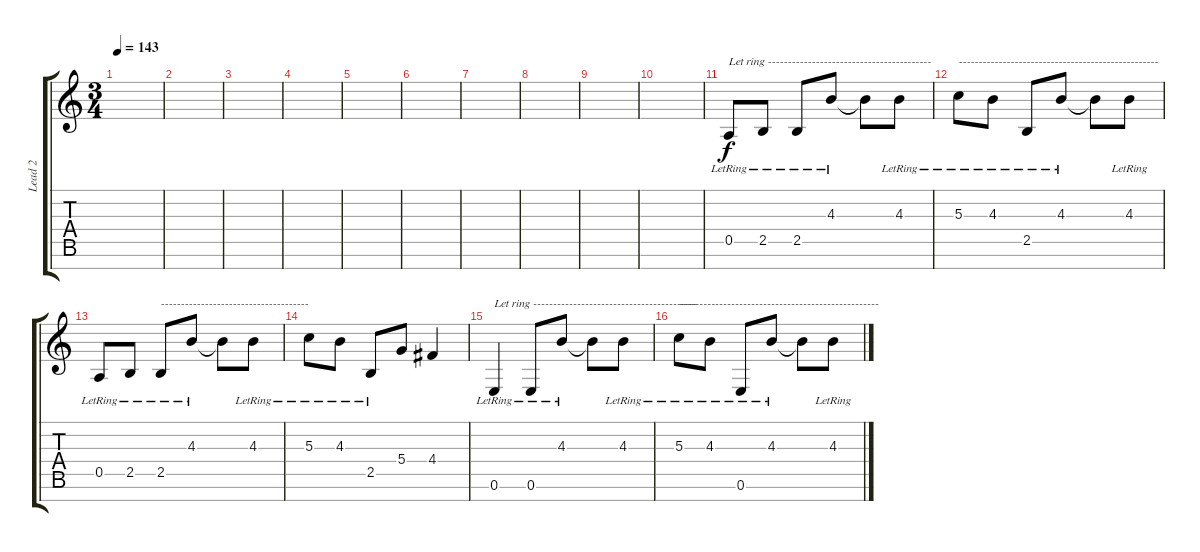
\track ("Lead 2" "Lead 2") {instrument distortionguitar}
\staff {score tabs}
\tuning (E4 B3 G3 D3 A2 E2 B1) {hide}
\ts (3 4)
\tempo 143
\clef g2
\ks c
|
|
|
|
|
|
|
|
|
|
0.5{lr}.8{txt "Let ring -----------------------------------------"} 2.5{lr}.8 2.5{lr}.8 4.3{lr}.8 4.3{t}.8 4.3{lr}.8 |
5.3{lr}.8{txt "--------------------------------------------------"} 4.3{lr}.8 2.5{lr}.8 4.3{lr}.8 4.3{t}.8 4.3{lr}.8 |
0.5{lr}.8 2.5{lr}.8 2.5{lr}.8{txt "-------------------------------------"} 4.3{lr}.8 4.3{t}.8 4.3{lr}.8 |
5.3{lr}.8 4.3{lr}.8 2.5{lr}.8 5.4.8 4.4.4 |
0.6{lr}.4{txt "Let ring -----------------------------------------"} 0.6{lr}.8 4.3{lr}.8 4.3{t}.8 4.3{lr}.8 |
5.3{lr}.8{txt "--------------------------------------------------"} 4.3{lr}.8 0.6{lr}.8 4.3{lr}.8 4.3{t}.8 4.3{lr}.8
